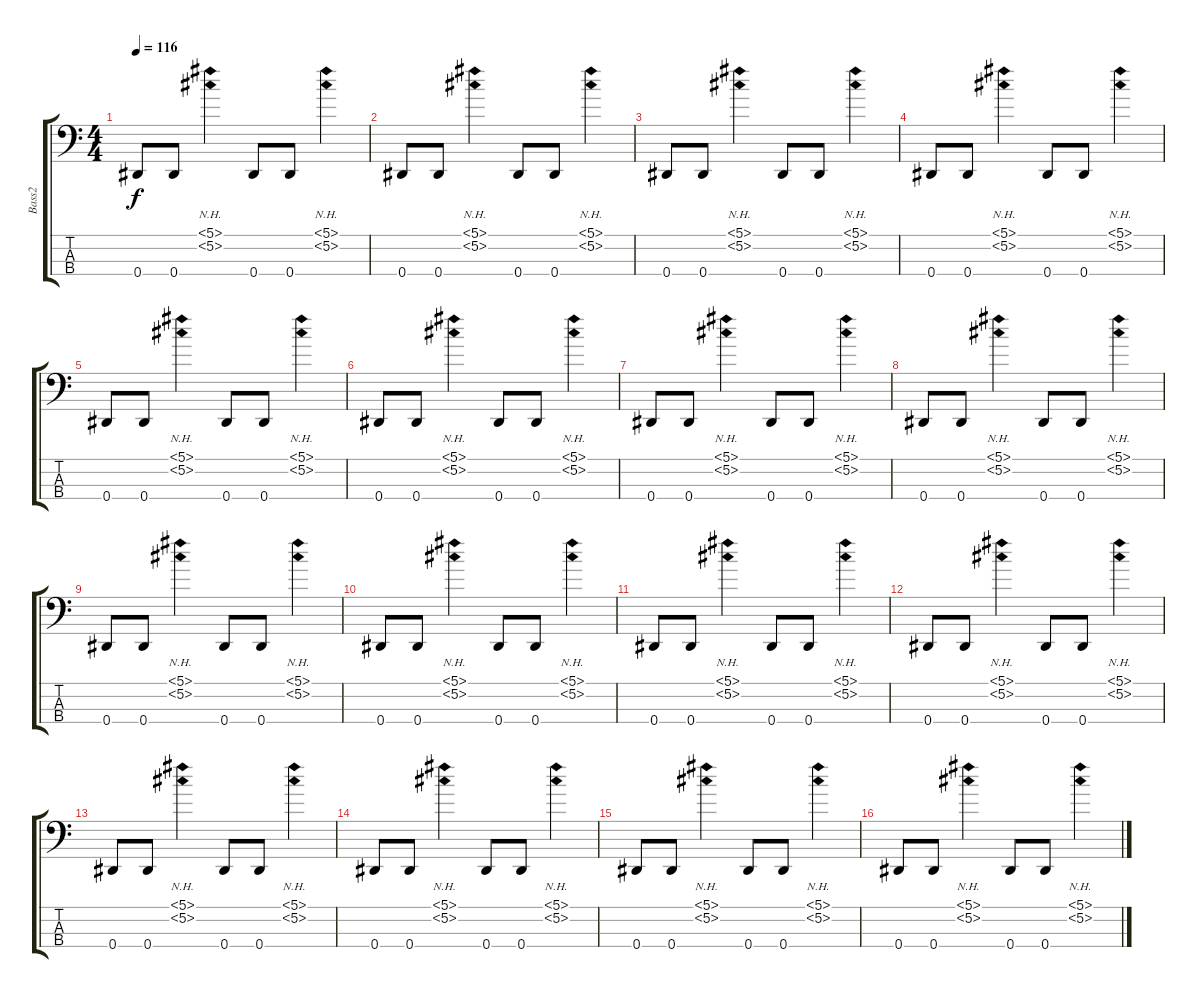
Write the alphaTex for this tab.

\track ("Bass2" "Bass2") {instrument slapbass1}
\staff {score tabs}
\tuning (Gb2 Db2 Ab1 Eb1) {hide}
\ts (4 4)
\tempo 116
\clef f4
\ks c
0.4.8{dy f} 0.4.8 (5.1{nh} 5.2{nh}).4 0.4.8 0.4.8 (5.1{nh} 5.2{nh}).4 |
0.4.8 0.4.8 (5.1{nh} 5.2{nh}).4 0.4.8 0.4.8 (5.1{nh} 5.2{nh}).4 |
0.4.8 0.4.8 (5.1{nh} 5.2{nh}).4 0.4.8 0.4.8 (5.1{nh} 5.2{nh}).4 |
0.4.8 0.4.8 (5.1{nh} 5.2{nh}).4 0.4.8 0.4.8 (5.1{nh} 5.2{nh}).4 |
0.4.8 0.4.8 (5.1{nh} 5.2{nh}).4 0.4.8 0.4.8 (5.1{nh} 5.2{nh}).4 |
0.4.8 0.4.8 (5.1{nh} 5.2{nh}).4 0.4.8 0.4.8 (5.1{nh} 5.2{nh}).4 |
0.4.8{volume 8} 0.4.8 (5.1{nh} 5.2{nh}).4 0.4.8 0.4.8 (5.1{nh} 5.2{nh}).4 |
0.4.8 0.4.8 (5.1{nh} 5.2{nh}).4 0.4.8 0.4.8 (5.1{nh} 5.2{nh}).4 |
0.4.8{volume 5} 0.4.8 (5.1{nh} 5.2{nh}).4 0.4.8 0.4.8 (5.1{nh} 5.2{nh}).4 |
0.4.8 0.4.8 (5.1{nh} 5.2{nh}).4 0.4.8 0.4.8 (5.1{nh} 5.2{nh}).4 |
0.4.8{volume 4} 0.4.8 (5.1{nh} 5.2{nh}).4 0.4.8 0.4.8 (5.1{nh} 5.2{nh}).4 |
0.4.8 0.4.8 (5.1{nh} 5.2{nh}).4 0.4.8 0.4.8 (5.1{nh} 5.2{nh}).4 |
0.4.8{volume 2} 0.4.8 (5.1{nh} 5.2{nh}).4 0.4.8 0.4.8 (5.1{nh} 5.2{nh}).4 |
0.4.8 0.4.8 (5.1{nh} 5.2{nh}).4 0.4.8 0.4.8 (5.1{nh} 5.2{nh}).4 |
0.4.8{volume 0} 0.4.8 (5.1{nh} 5.2{nh}).4 0.4.8 0.4.8 (5.1{nh} 5.2{nh}).4 |
0.4.8 0.4.8 (5.1{nh} 5.2{nh}).4 0.4.8 0.4.8 (5.1{nh} 5.2{nh}).4
